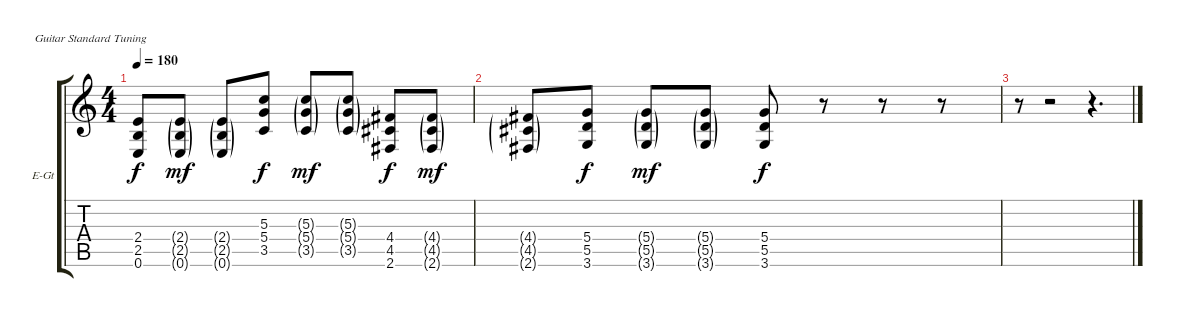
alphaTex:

\defaultSystemsLayout 4
\bracketExtendMode groupsimilarinstruments
\firstSystemTrackNameOrientation horizontal
\otherSystemsTrackNameOrientation horizontal
\track ("Ритм Гитара" "E-Gt") {instrument distortionguitar}
\staff {score tabs}
\tuning (E4 B3 G3 D3 A2 E2)
\ts (4 4)
\tempo 180
\clef g2
\ks c
(0.6 2.5 2.4).8{dy f} (2.4{g} 2.5{g} 0.6{g}).8{dy mf} (0.6{g} 2.5{g} 2.4{g}).8 (3.5 5.4 5.3).8{dy f} (3.5{g} 5.4{g} 5.3{g}).8{dy mf} (3.5{g} 5.4{g} 5.3{g}).8 (2.6 4.5 4.4).8{dy f} (2.6{g} 4.5{g} 4.4{g}).8{dy mf} |
(4.5{g} 4.4{g} 2.6{g}).8 (3.6 5.5 5.4).8{dy f} (3.6{g} 5.5{g} 5.4{g}).8{dy mf} (3.6{g} 5.5{g} 5.4{g}).8 (3.6 5.5 5.4).8{dy f} r.8 r.8 r.8 |
r.8 r.2 r.4{d}
